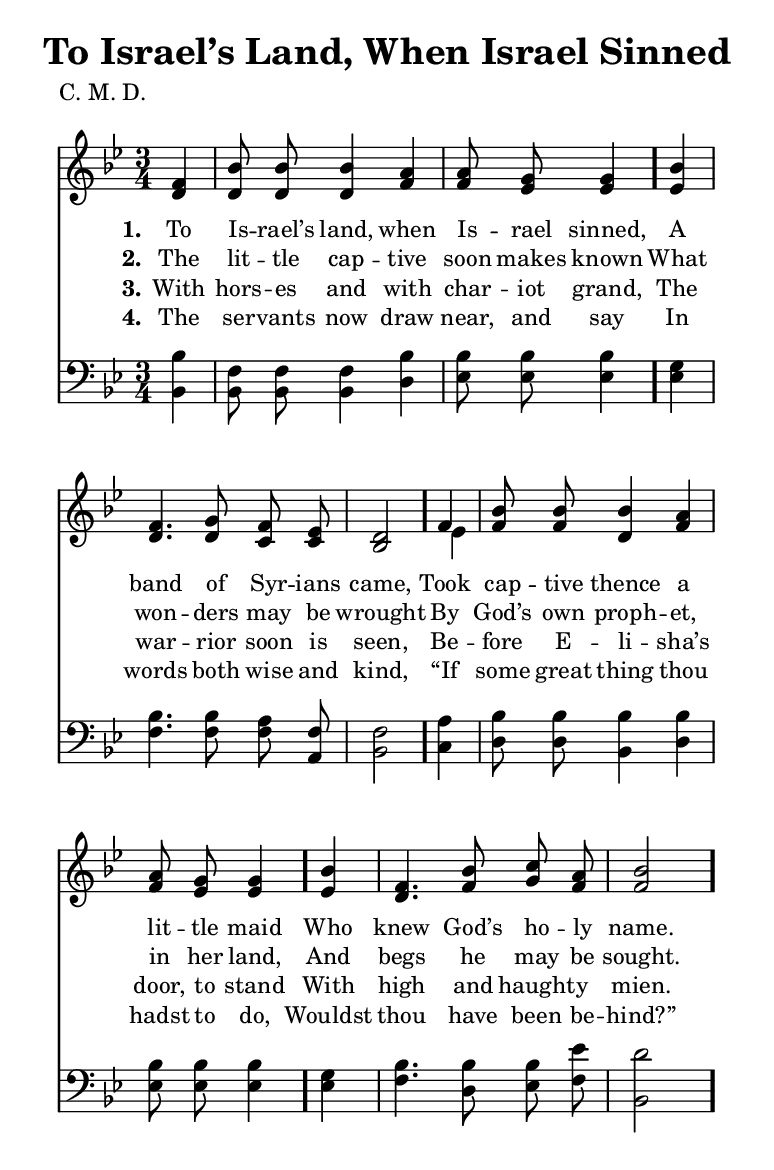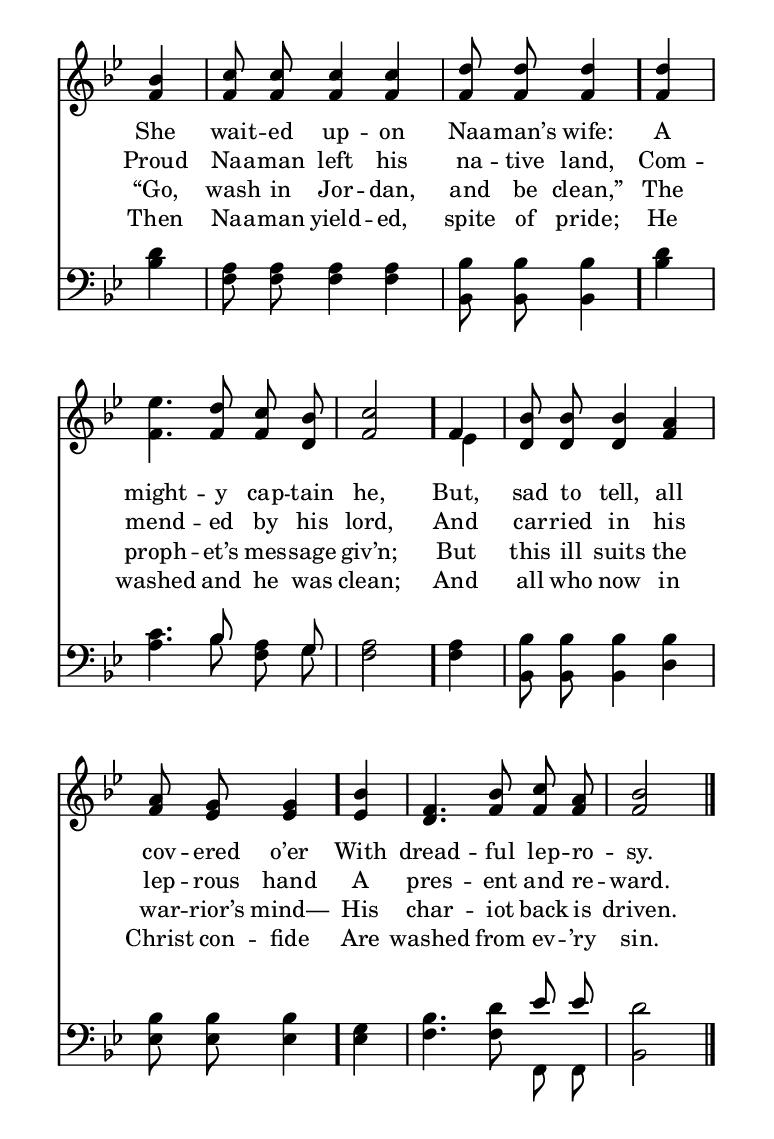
\include "common/global.ily"
\paper {
  \include "common/paper.ily"
}

\header{
  %children
  hymnnumber = "326"
  title = "To Israel’s Land, When Israel Sinned"
  tunename = "Wilson" % not found at hymnary.org
  meter = "C. M. D."
  poet = "" % see https://books.google.com/books?id=7DkHAAAAQAAJ&pg=PA255&lpg=PA255&dq=%22To+Israel’s+Land,+When+Israel+Sinned%22&source=bl&ots=asxGO9vTgP&sig=yoFEvjwg0yaaMWAY6ma9-wLTbII&hl=en&sa=X&ved=0ahUKEwiRy5btx9zXAhVosVQKHXmwAFIQ6AEIMDAC#v=onepage&q&f=false ; "Mrs. W."
  composer = ""
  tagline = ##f
}

global = {
  \include "common/overrides.ily"
  \override Staff.TimeSignature.style = #'numbered
  \time 3/4
  \override Score.MetronomeMark.transparent = ##t % hide all fermata changes too
  \tempo 4=80
  \key bes \major
  \partial 4
  \autoBeamOff
}

patternA = { c4 | c8 c c4 c | c8 c8 c4 }
patternB = { c4 | c4. c8 c c | c2 }

notesSoprano = {
\global
\relative c' {

  \changePitch \patternA { f | bes bes bes a | a g g }
  \changePitch \patternB { bes | f g f ees | d }
  \changePitch \patternA { f | bes bes bes a | a g g }
  \changePitch \patternB { bes | f bes c a | bes }

  \changePitch \patternA { bes | c c c c | d d d }
  \changePitch \patternB { d | ees d c bes | c }
  \changePitch \patternA { f, | bes bes bes a | a g g }
  \changePitch \patternB { bes | f bes c a | bes }

  \bar "|."

}
}

notesAlto = {
\global
\relative e' {

  \changePitch \patternA { d | d d d f | f ees ees }
  \changePitch \patternB { ees | d d c c | bes }
  \changePitch \patternA { ees | f f d f | f ees ees }
  \changePitch \patternB { ees | d f g f | f }

  \changePitch \patternA { f | f f f f | f f f }
  \changePitch \patternB { f | f f f d | f }
  \changePitch \patternA { ees | d d d f | f ees ees }
  \changePitch \patternB { ees | d f f f | f }

}
}

notesTenor = {
\global
\relative a {

  \changePitch \patternA { bes | f f f bes | bes bes bes }
  \changePitch \patternB { g | bes bes a f | f }
  \changePitch \patternA { a | bes bes bes bes | bes bes bes }
  \changePitch \patternB { g | bes bes bes ees | d }

  \changePitch \patternA { d | a a a a | bes bes bes }
  \changePitch \patternB { d | c bes a g | a }
  \changePitch \patternA { a | bes bes bes bes | bes bes bes }
  \changePitch \patternB { g | bes d ees ees | d }

}
}

notesBass = {
\global
\relative f, {

  \changePitch \patternA { bes | bes bes bes d | ees ees ees }
  \changePitch \patternB { ees | f f f a, | bes }
  \changePitch \patternA { c | d d bes d | ees ees ees }
  \changePitch \patternB { ees | f d ees f | bes, }

  \changePitch \patternA { bes' | f f f f | bes, bes bes }
  \changePitch \patternB { bes' | a bes f g | f }
  \changePitch \patternA { f | bes, bes bes d | ees ees ees }
  \changePitch \patternB { ees | f f f, f | bes }

}
}

wordsA = \lyricmode {
\set stanza = "1."

To Is -- rael’s land, when Is -- rael sinned, \bar "."
A band of Syr -- ians came, \bar "."
Took cap -- tive thence a lit -- tle maid \bar "."
Who knew God’s ho -- ly name. \bar "."
She wait -- ed up -- on Naa -- man’s wife: \bar "."
A might -- y cap -- tain he, \bar "."
But, sad to tell, all cov -- ered o’er \bar "."
With dread -- ful lep -- ro -- sy. \bar "."

}

wordsB = \lyricmode {
\set stanza = "2."

The lit -- tle cap -- tive soon makes known
What won -- ders may be wrought
By God’s own proph -- et, in her land,
And begs he may be sought.
Proud Naa -- man left his na -- tive land,
Com -- mend -- ed by his lord,
And car -- ried in his lep -- rous hand
A pres -- ent and re -- ward.

}

wordsC = \lyricmode {
\set stanza = "3."

With hors -- es and with char -- iot grand,
The war -- rior soon is seen,
Be -- fore E -- li -- sha’s door, to stand
With high and haught -- y mien.
“Go, wash in Jor -- dan, and be clean,”
The proph -- et’s mes -- sage giv’n;
But this ill suits the war -- rior’s mind—
His char -- iot back is driven.

}

wordsD = \lyricmode {
\set stanza = "4."

The ser -- vants now draw near, and say
In words both wise and kind,
“If some great thing thou hadst to do,
Wouldst thou have been be -- hind?”
Then Naa -- man yield -- ed, spite of pride;
He washed and he was clean;
And all who now in Christ con -- fide
Are washed from ev -- ’ry sin.

}

\score {
  \context ChoirStaff <<
    \context Staff = upper <<
      \set Staff.autoBeaming = ##f
      \set ChoirStaff.systemStartDelimiter = #'SystemStartBar
      \set ChoirStaff.printPartCombineTexts = ##f
      \partcombine #'(2 . 11) \notesSoprano \notesAlto
      \context NullVoice = sopranos { \voiceOne << \notesSoprano >> }
      \context Lyrics = one   \lyricsto sopranos \wordsA
      \context Lyrics = two   \lyricsto sopranos \wordsB
      \context Lyrics = three \lyricsto sopranos \wordsC
      \context Lyrics = four  \lyricsto sopranos \wordsD
    >>
    \context Staff = men <<
      \set Staff.autoBeaming = ##f
      \clef bass
      \set ChoirStaff.printPartCombineTexts = ##f
      \partcombine #'(2 . 11) \notesTenor \notesBass
    >>
  >>
  \layout {
    \include "common/layout.ily"
  }
  #(cond ((ly:get-option 'eog-midi-permitted) #{ \midi{
    \include "common/midi.ily"
  } #}))
}

\version "2.19.49"  % necessary for upgrading to future LilyPond versions.

% vi:set et ts=2 sw=2 ai nocindent syntax=lilypond:
